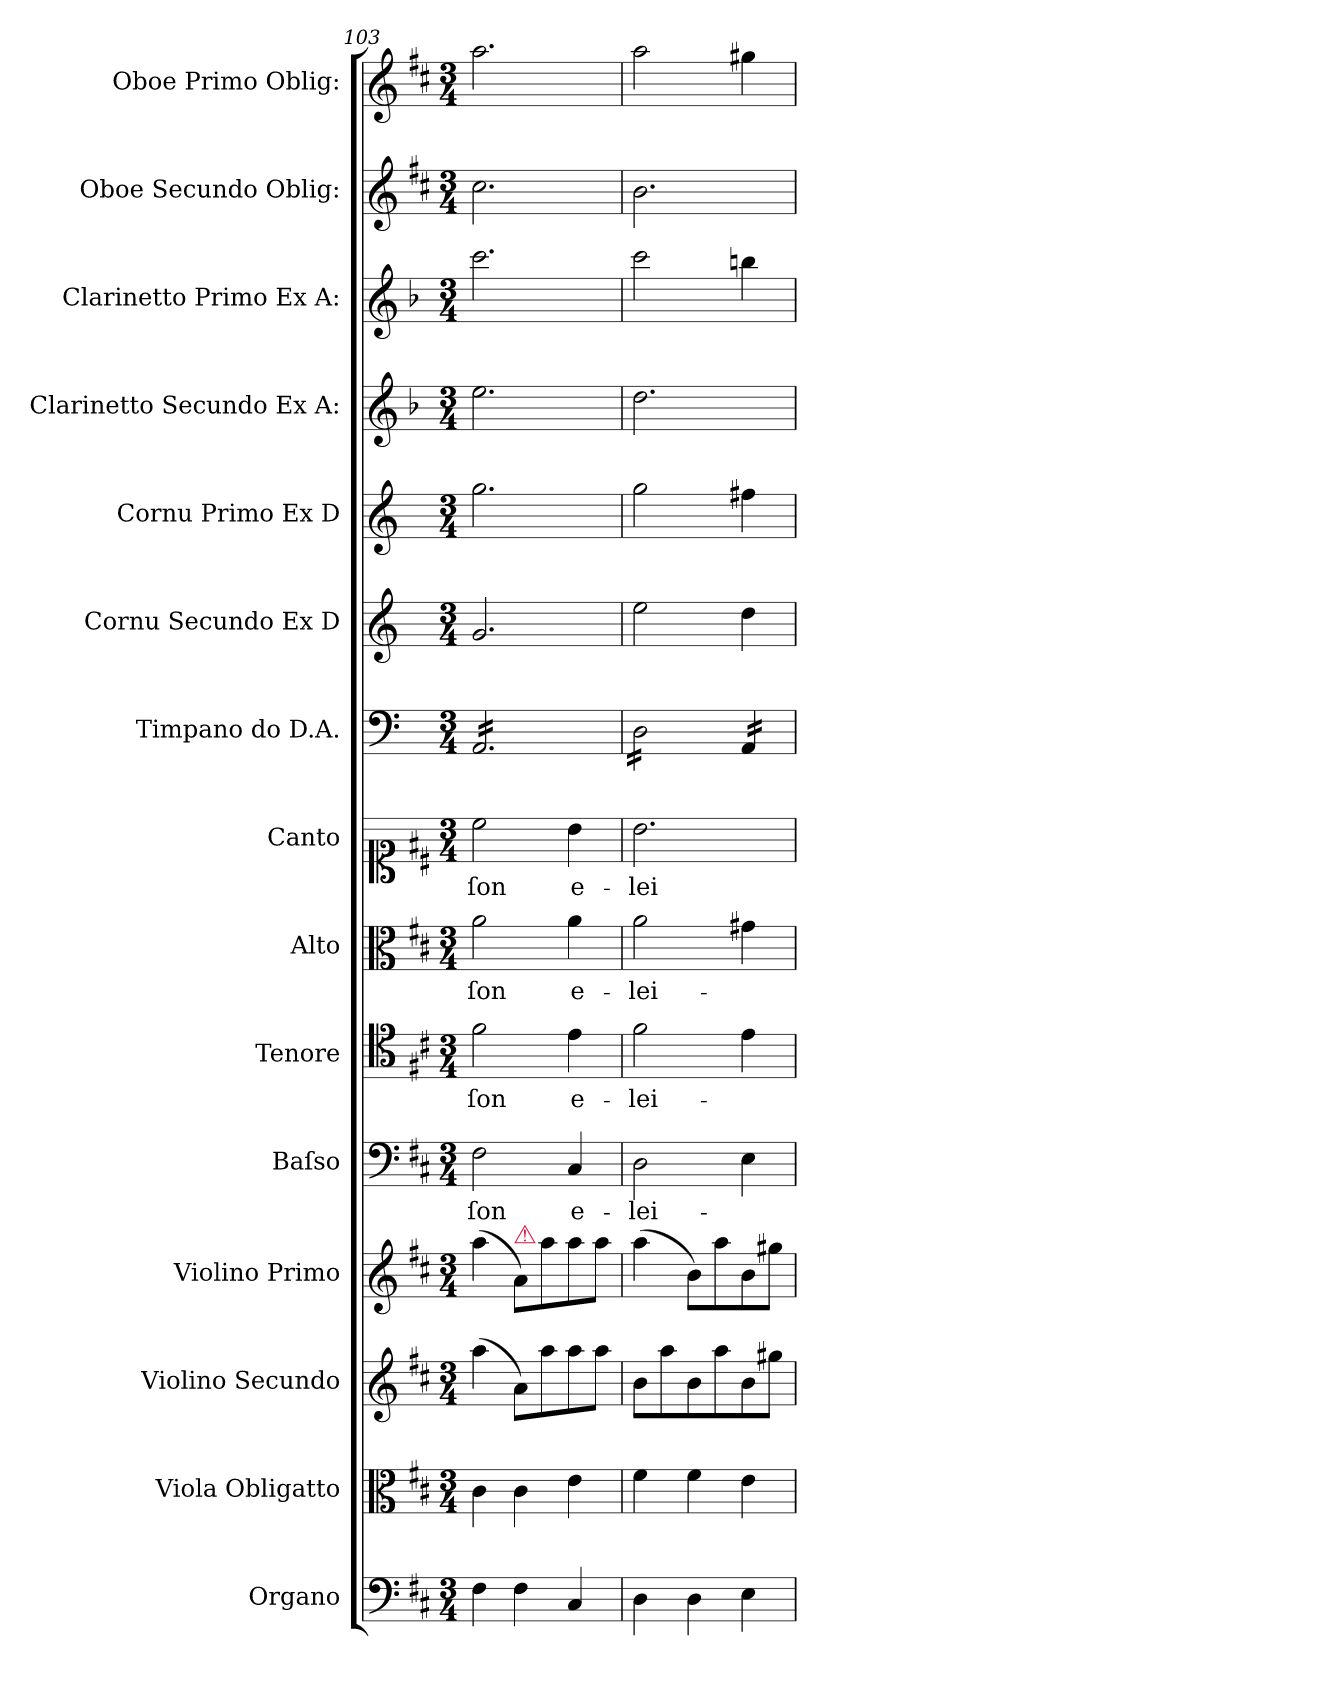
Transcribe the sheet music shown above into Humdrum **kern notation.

**kern	**kern	**kern	**kern	**kern	**text	**kern	**text	**kern	**text	**kern	**text	**kern	**kern	**kern	**kern	**kern	**kern	**kern
*part15	*part14	*part13	*part12	*part11	*part11	*part10	*part10	*part9	*part9	*part8	*part8	*part7	*part6	*part5	*part4	*part3	*part2	*part1
*staff15	*staff14	*staff13	*staff12	*staff11	*staff11	*staff10	*staff10	*staff9	*staff9	*staff8	*staff8	*staff7	*staff6	*staff5	*staff4	*staff3	*staff2	*staff1
*I"Organo	*I"Viola Obligatto	*I"Violino Secundo	*I"Violino Primo	*I"Baſso	*	*I"Tenore	*	*I"Alto	*	*I"Canto	*	*I"Timpano do D.A.	*I"Cornu Secundo Ex D	*I"Cornu Primo Ex D	*I"Clarinetto Secundo Ex A:	*I"Clarinetto Primo Ex A:	*I"Oboe Secundo Oblig:	*I"Oboe Primo Oblig:
*I'org	*I'vla obl	*I'vl 2	*I'vl 1	*I'B	*	*I'T	*	*I'A	*	*	*	*I'timp	*	*	*I'cl 2 in A	*I'cl 1 in A	*I'ob 2	*I'ob 1
*clefF4	*clefC3	*clefG2	*clefG2	*clefF4	*	*clefC4	*	*clefC3	*	*clefC1	*	*clefF4	*clefG2	*clefG2	*clefG2	*clefG2	*clefG2	*clefG2
*	*	*	*	*	*	*	*	*	*	*	*	*	*ITrd-1c-2	*ITrd-1c-2	*ITrd2c3	*ITrd2c3	*	*
*k[f#c#]	*k[f#c#]	*k[f#c#]	*k[f#c#]	*k[f#c#]	*	*k[f#c#]	*	*k[f#c#]	*	*k[f#c#]	*	*k[]	*k[f#c#]	*k[f#c#]	*k[f#c#]	*k[f#c#]	*k[f#c#]	*k[f#c#]
*M3/4	*M3/4	*M3/4	*M3/4	*M3/4	*	*M3/4	*	*M3/4	*	*M3/4	*	*M3/4	*M3/4	*M3/4	*M3/4	*M3/4	*M3/4	*M3/4
=103	=103	=103	=103	=103	=103	=103	=103	=103	=103	=103	=103	=103	=103	=103	=103	=103	=103	=103
*	*	*	*	*	*	*	*	*	*	*	*	*tremolo	*	*	*	*	*	*
4F#\	4c#\	(4aa\	(4aa\	2F#\	-ſon	2f#\	-ſon	2a\	-ſon	2cc#\	-ſon	16AA/LL	2.a/	2.aa\	2.cc#\	2.aa\	2.cc#\	2.aa\
.	.	.	.	.	.	.	.	.	.	.	.	16AA/	.	.	.	.	.	.
.	.	.	.	.	.	.	.	.	.	.	.	16AA/	.	.	.	.	.	.
.	.	.	.	.	.	.	.	.	.	.	.	16AA/	.	.	.	.	.	.
!	!	!	!LO:TX:a:color=crimson:t=⚠	!	!	!	!	!	!	!	!	!	!	!	!	!	!	!
4F#\	4c#\	8a\L)	8a/L)	.	.	.	.	.	.	.	.	16AA/	.	.	.	.	.	.
.	.	.	.	.	.	.	.	.	.	.	.	16AA/	.	.	.	.	.	.
.	.	8aa\	8aa\	.	.	.	.	.	.	.	.	16AA/	.	.	.	.	.	.
.	.	.	.	.	.	.	.	.	.	.	.	16AA/	.	.	.	.	.	.
4C#/	4e\	8aa\	8aa\	4C#/	e-	4e\	e-	4a\	e-	4b\	e-	16AA/	.	.	.	.	.	.
.	.	.	.	.	.	.	.	.	.	.	.	16AA/	.	.	.	.	.	.
.	.	8aa\J	8aa\J	.	.	.	.	.	.	.	.	16AA/	.	.	.	.	.	.
.	.	.	.	.	.	.	.	.	.	.	.	16AA/JJ	.	.	.	.	.	.
=104	=104	=104	=104	=104	=104	=104	=104	=104	=104	=104	=104	=104	=104	=104	=104	=104	=104	=104
4D\	4f#\	8b\L	(4aa\	2D\	-lei-	2f#\	-lei-	2a\	-lei-	2.b\	-lei-	16D\LL	2ff#\	2aa\	2.b\	2aa\	2.b\	2aa\
.	.	.	.	.	.	.	.	.	.	.	.	16D\	.	.	.	.	.	.
.	.	8aa\	.	.	.	.	.	.	.	.	.	16D\	.	.	.	.	.	.
.	.	.	.	.	.	.	.	.	.	.	.	16D\	.	.	.	.	.	.
4D\	4f#\	8b\	8b\L)	.	.	.	.	.	.	.	.	16D\	.	.	.	.	.	.
.	.	.	.	.	.	.	.	.	.	.	.	16D\	.	.	.	.	.	.
.	.	8aa\	8aa\	.	.	.	.	.	.	.	.	16D\	.	.	.	.	.	.
.	.	.	.	.	.	.	.	.	.	.	.	16D\JJ	.	.	.	.	.	.
4E\	4e\	8b\	8b\	4E\	.	4e\	.	4g#X\	.	.	.	16AA/LL	4ee\	4gg#X\	.	4gg#X\	.	4gg#X\
.	.	.	.	.	.	.	.	.	.	.	.	16AA/	.	.	.	.	.	.
.	.	8gg#X\J	8gg#X\J	.	.	.	.	.	.	.	.	16AA/	.	.	.	.	.	.
.	.	.	.	.	.	.	.	.	.	.	.	16AA/JJ	.	.	.	.	.	.
*	*	*	*	*	*	*	*	*	*	*	*	*Xtremolo	*	*	*	*	*	*
=	=	=	=	=	=	=	=	=	=	=	=	=	=	=	=	=	=	=
*-	*-	*-	*-	*-	*-	*-	*-	*-	*-	*-	*-	*-	*-	*-	*-	*-	*-	*-
